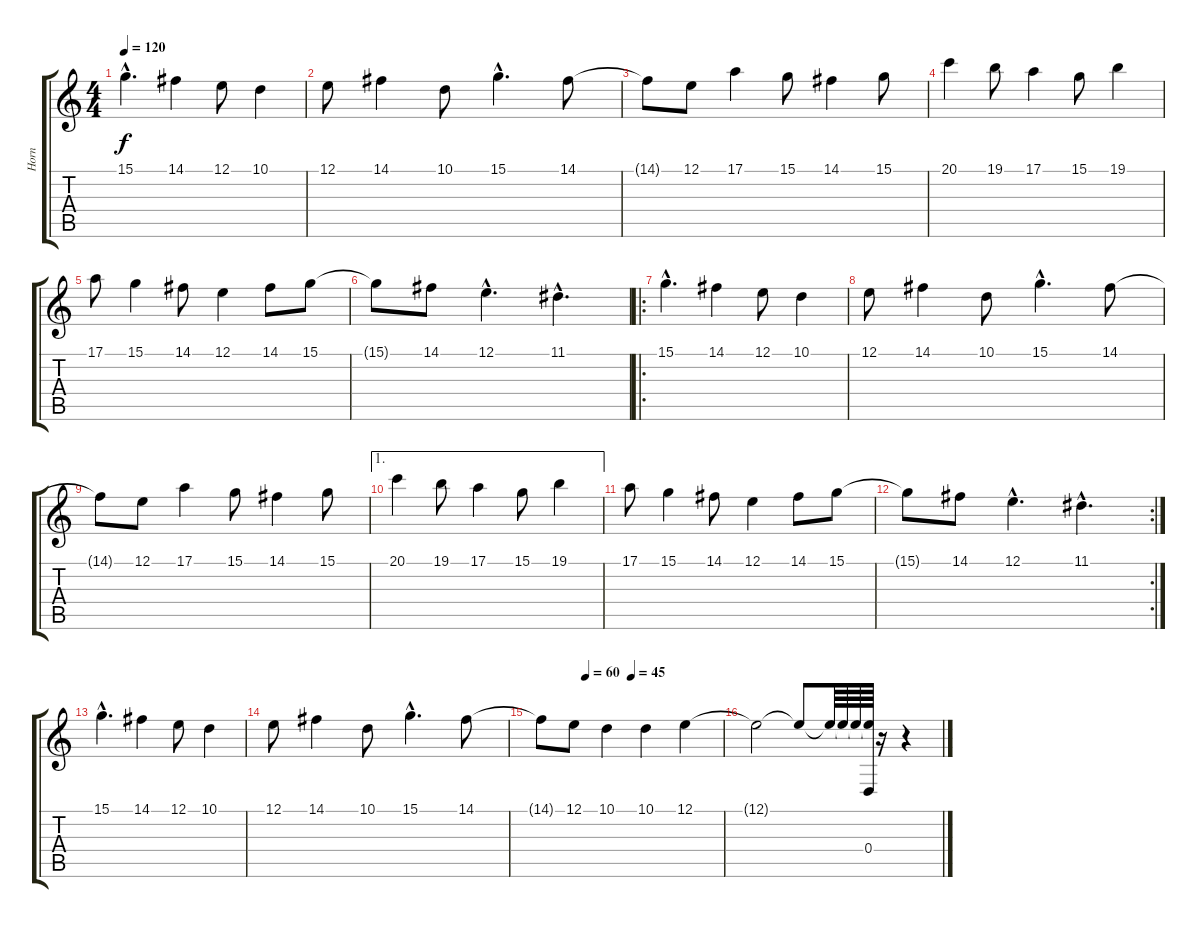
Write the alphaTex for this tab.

\track ("Horn" "Horn") {instrument frenchhorn}
\staff {score tabs}
\tuning (E4 B3 G3 D3 A2 E2) {hide}
\ts (4 4)
\tempo 120
\clef g2
\ks c
15.1{hac}.4{d dy f} 14.1.4 12.1.8 10.1.4 |
12.1.8 14.1.4 10.1.8 15.1{hac}.4{d} 14.1.8 |
14.1{t}.8 12.1.8 17.1.4 15.1.8 14.1.4 15.1.8 |
20.1.4 19.1.8 17.1.4 15.1.8 19.1.4 |
17.1.8 15.1.4 14.1.8 12.1.4 14.1.8 15.1.8 |
15.1{t}.8 14.1.8 12.1{hac}.4{d} 11.1{hac}.4{d} |
\ro
15.1{hac}.4{d} 14.1.4 12.1.8 10.1.4 |
12.1.8 14.1.4 10.1.8 15.1{hac}.4{d} 14.1.8 |
14.1{t}.8 12.1.8 17.1.4 15.1.8 14.1.4 15.1.8 |
\ae 1
20.1.4 19.1.8 17.1.4 15.1.8 19.1.4 |
17.1.8 15.1.4 14.1.8 12.1.4 14.1.8 15.1.8 |
\rc 2
15.1{t}.8 14.1.8 12.1{hac}.4{d} 11.1{hac}.4{d} |
15.1{hac}.4{d} 14.1.4 12.1.8 10.1.4 |
12.1.8 14.1.4 10.1.8 15.1{hac}.4{d} 14.1.8 |
\tempo (60 0.25)
\tempo (45 0.5)
14.1{t}.8 12.1.8 10.1.4 10.1.4 12.1.4 |
12.1{t}.2 12.1{t}.8 12.1{t}.64 12.1{t}.64 12.1{t}.64 (12.1{t} 0.4).64 r.16 r.4
